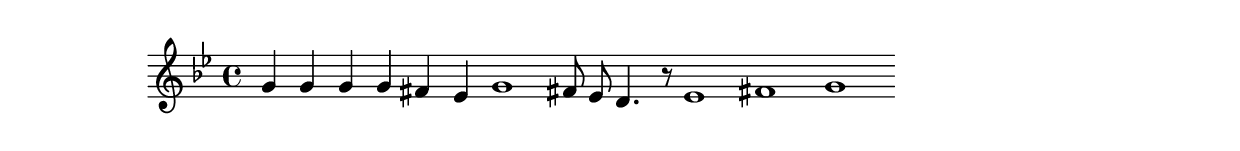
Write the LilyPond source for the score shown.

%% Do not edit this file; it is auto-generated from LSR http://lsr.dsi.unimi.it
%% This file is in the public domain.
\version "2.13.1"

\header {
  lsrtags = "world-music"

%% Translation of GIT committish: c2b2eafa00dc451e79e06f03ad1749a76b3c3947
  texidoces = "
Para las improvisaciones o @emph{taqasim} que son libres durante unos
momentos, se puede omitir la indicación de compás y se puede usar
@code{\cadenzaOn}.  Podría ser necesario ajustar el estilo de
alteraciones accidentales, porque la ausencia de líneas divisorias
hará que la alteración aparezca una sola vez.  He aquí un ejemplo de
cómo podría ser el comienzo de una improvisación @emph{hijaz}:

"
doctitlees = "Improvisación de música árabe"

%% Translation of GIT committish: 33f623301a41fcc53efadf96bca1c72834763415
  texidocde = "
Bei Improvisation oder @emph{taqasim}, die zeitlich frei gespielt
werden, kann die Taktart ausgelassen werden und @code{\cadenzaOn}
kann eingesetzt werden.  Es kann nötig sein, den Versetzungszeichenstil
anzupassen, weil sonst die Versetzungszeichen nur einmal ausgegeben
werden, da keine Taktlinien gesetzt sind.  Hier ein Beispiel, wie
der Begin einer @emph{hijaz}-Improvisation aussehen könnte:

"

  doctitlede = "Arabische Improvisation"

  texidoc = "
For improvisations or taqasim which are temporarily free, the time
signature can be omitted and @code{\\cadenzaOn} can be used.  Adjusting
the accidental style might be required, since the absence of bar lines
will cause the accidental to be marked only once.  Here is an example
of what could be the start of a hijaz improvisation:

"
  doctitle = "Arabic improvisation"
} % begin verbatim

\include "arabic.ly"

\relative sol' {
  \key re \kurd
  #(set-accidental-style 'forget)
  \cadenzaOn
  sol4 sol sol sol fad mib sol1 fad8 mib re4. r8 mib1 fad sol
}
